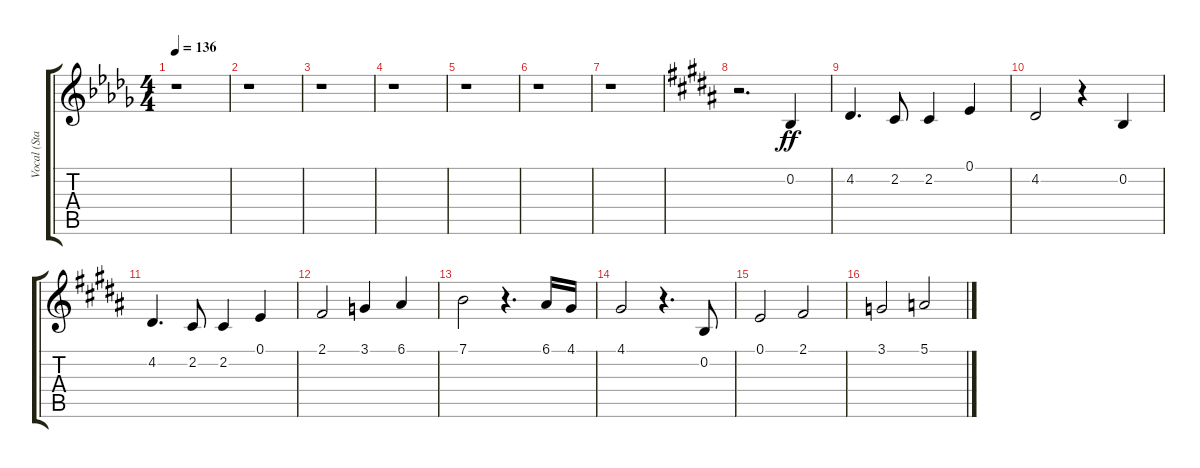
\track ("Vocal (Staff 1)" "Vocal (Sta") {instrument lead2sawtooth}
\staff {score tabs}
\tuning (E4 B3 G3 D3 A2 E2) {hide}
\ts (4 4)
\tempo 136
\clef g2
\ks db
r.1{dy ff} |
r.1 |
r.1 |
r.1 |
r.1 |
r.1 |
r.1 |
\ks b
r.2{d} 0.2.4 |
4.2.4{d} 2.2.8 2.2.4 0.1.4 |
4.2.2 r.4 0.2.4 |
4.2.4{d} 2.2.8 2.2.4 0.1.4 |
2.1.2 3.1.4 6.1.4 |
7.1.2 r.4{d} 6.1.16 4.1.16 |
4.1.2 r.4{d} 0.2.8 |
0.1.2 2.1.2 |
3.1.2 5.1.2
